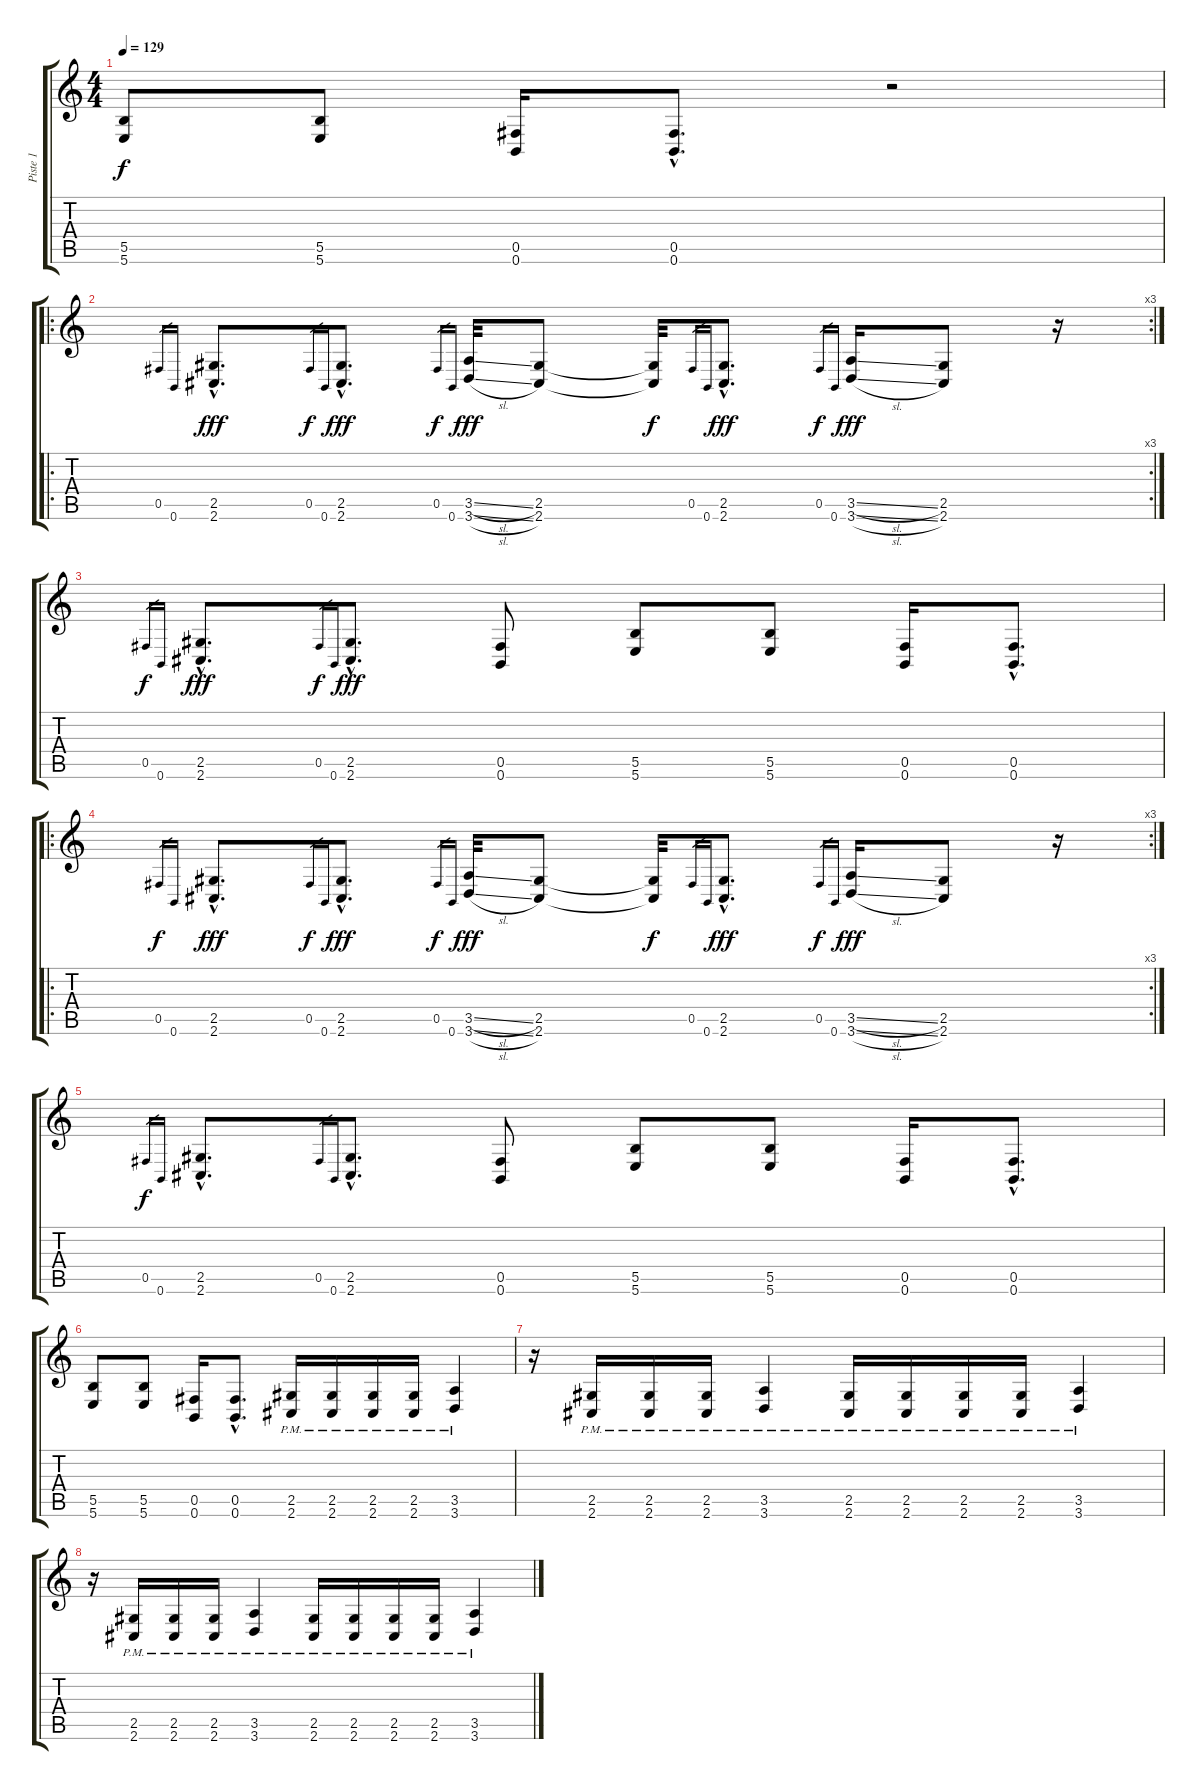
\track ("Piste 1" "Piste 1") {instrument overdrivenguitar}
\staff {score tabs}
\tuning (Db4 Ab3 E3 B2 Gb2 B1) {hide}
\ts (4 4)
\tempo 129
\clef g2
\ks c
(5.5 5.6).8{dy f} (5.5 5.6).8 (0.5 0.6).16 (0.5{hac} 0.6{hac}).8{d} r.2 |
\ro
\rc 3
0.5.16{gr} 0.6.16{gr} (2.5{hac} 2.6{hac}).8{d dy fff} 0.5.16{gr dy f} 0.6.16{gr} (2.5{hac} 2.6{hac}).8{d dy fff} 0.5.16{gr dy f} 0.6.16{gr} (3.5{sl} 3.6{sl}).32{dy fff} (2.5 2.6).8 (2.5{t} 2.6{t}).32{dy f} 0.5.16{gr} 0.6.16{gr} (2.5{hac} 2.6{hac}).8{d dy fff} 0.5.16{gr dy f} 0.6.16{gr} (3.5{sl} 3.6{sl}).16{dy fff} (2.5 2.6).8 r.16 |
0.5.16{gr dy f} 0.6.16{gr} (2.5{hac} 2.6{hac}).8{d dy fff} 0.5.16{gr dy f} 0.6.16{gr} (2.5{hac} 2.6{hac}).8{d dy fff} (0.5 0.6).8 (5.5 5.6).8 (5.5 5.6).8 (0.5 0.6).16 (0.5{hac} 0.6{hac}).8{d} |
\ro
\rc 3
0.5.16{gr dy f} 0.6.16{gr} (2.5{hac} 2.6{hac}).8{d dy fff} 0.5.16{gr dy f} 0.6.16{gr} (2.5{hac} 2.6{hac}).8{d dy fff} 0.5.16{gr dy f} 0.6.16{gr} (3.5{sl} 3.6{sl}).32{dy fff} (2.5 2.6).8 (2.5{t} 2.6{t}).32{dy f} 0.5.16{gr} 0.6.16{gr} (2.5{hac} 2.6{hac}).8{d dy fff} 0.5.16{gr dy f} 0.6.16{gr} (3.5{sl} 3.6{sl}).16{dy fff} (2.5 2.6).8 r.16 |
0.5.16{gr dy f} 0.6.16{gr} (2.5{hac} 2.6{hac}).8{d} 0.5.16{gr} 0.6.16{gr} (2.5{hac} 2.6{hac}).8{d} (0.5 0.6).8 (5.5 5.6).8 (5.5 5.6).8 (0.5 0.6).16 (0.5{hac} 0.6{hac}).8{d} |
(5.5 5.6).8 (5.5 5.6).8 (0.5 0.6).16 (0.5{hac} 0.6{hac}).8{d} (2.5{pm} 2.6{pm}).16 (2.5{pm} 2.6{pm}).16 (2.5{pm} 2.6{pm}).16 (2.5{pm} 2.6{pm}).16 (3.5{pm} 3.6{pm}).4 |
r.16 (2.5{pm} 2.6{pm}).16 (2.5{pm} 2.6{pm}).16 (2.5{pm} 2.6{pm}).16 (3.5{pm} 3.6{pm}).4 (2.5{pm} 2.6{pm}).16 (2.5{pm} 2.6{pm}).16 (2.5{pm} 2.6{pm}).16 (2.5{pm} 2.6{pm}).16 (3.5{pm} 3.6{pm}).4 |
r.16 (2.5{pm} 2.6{pm}).16 (2.5{pm} 2.6{pm}).16 (2.5{pm} 2.6{pm}).16 (3.5{pm} 3.6{pm}).4 (2.5{pm} 2.6{pm}).16 (2.5{pm} 2.6{pm}).16 (2.5{pm} 2.6{pm}).16 (2.5{pm} 2.6{pm}).16 (3.5{pm} 3.6{pm}).4
